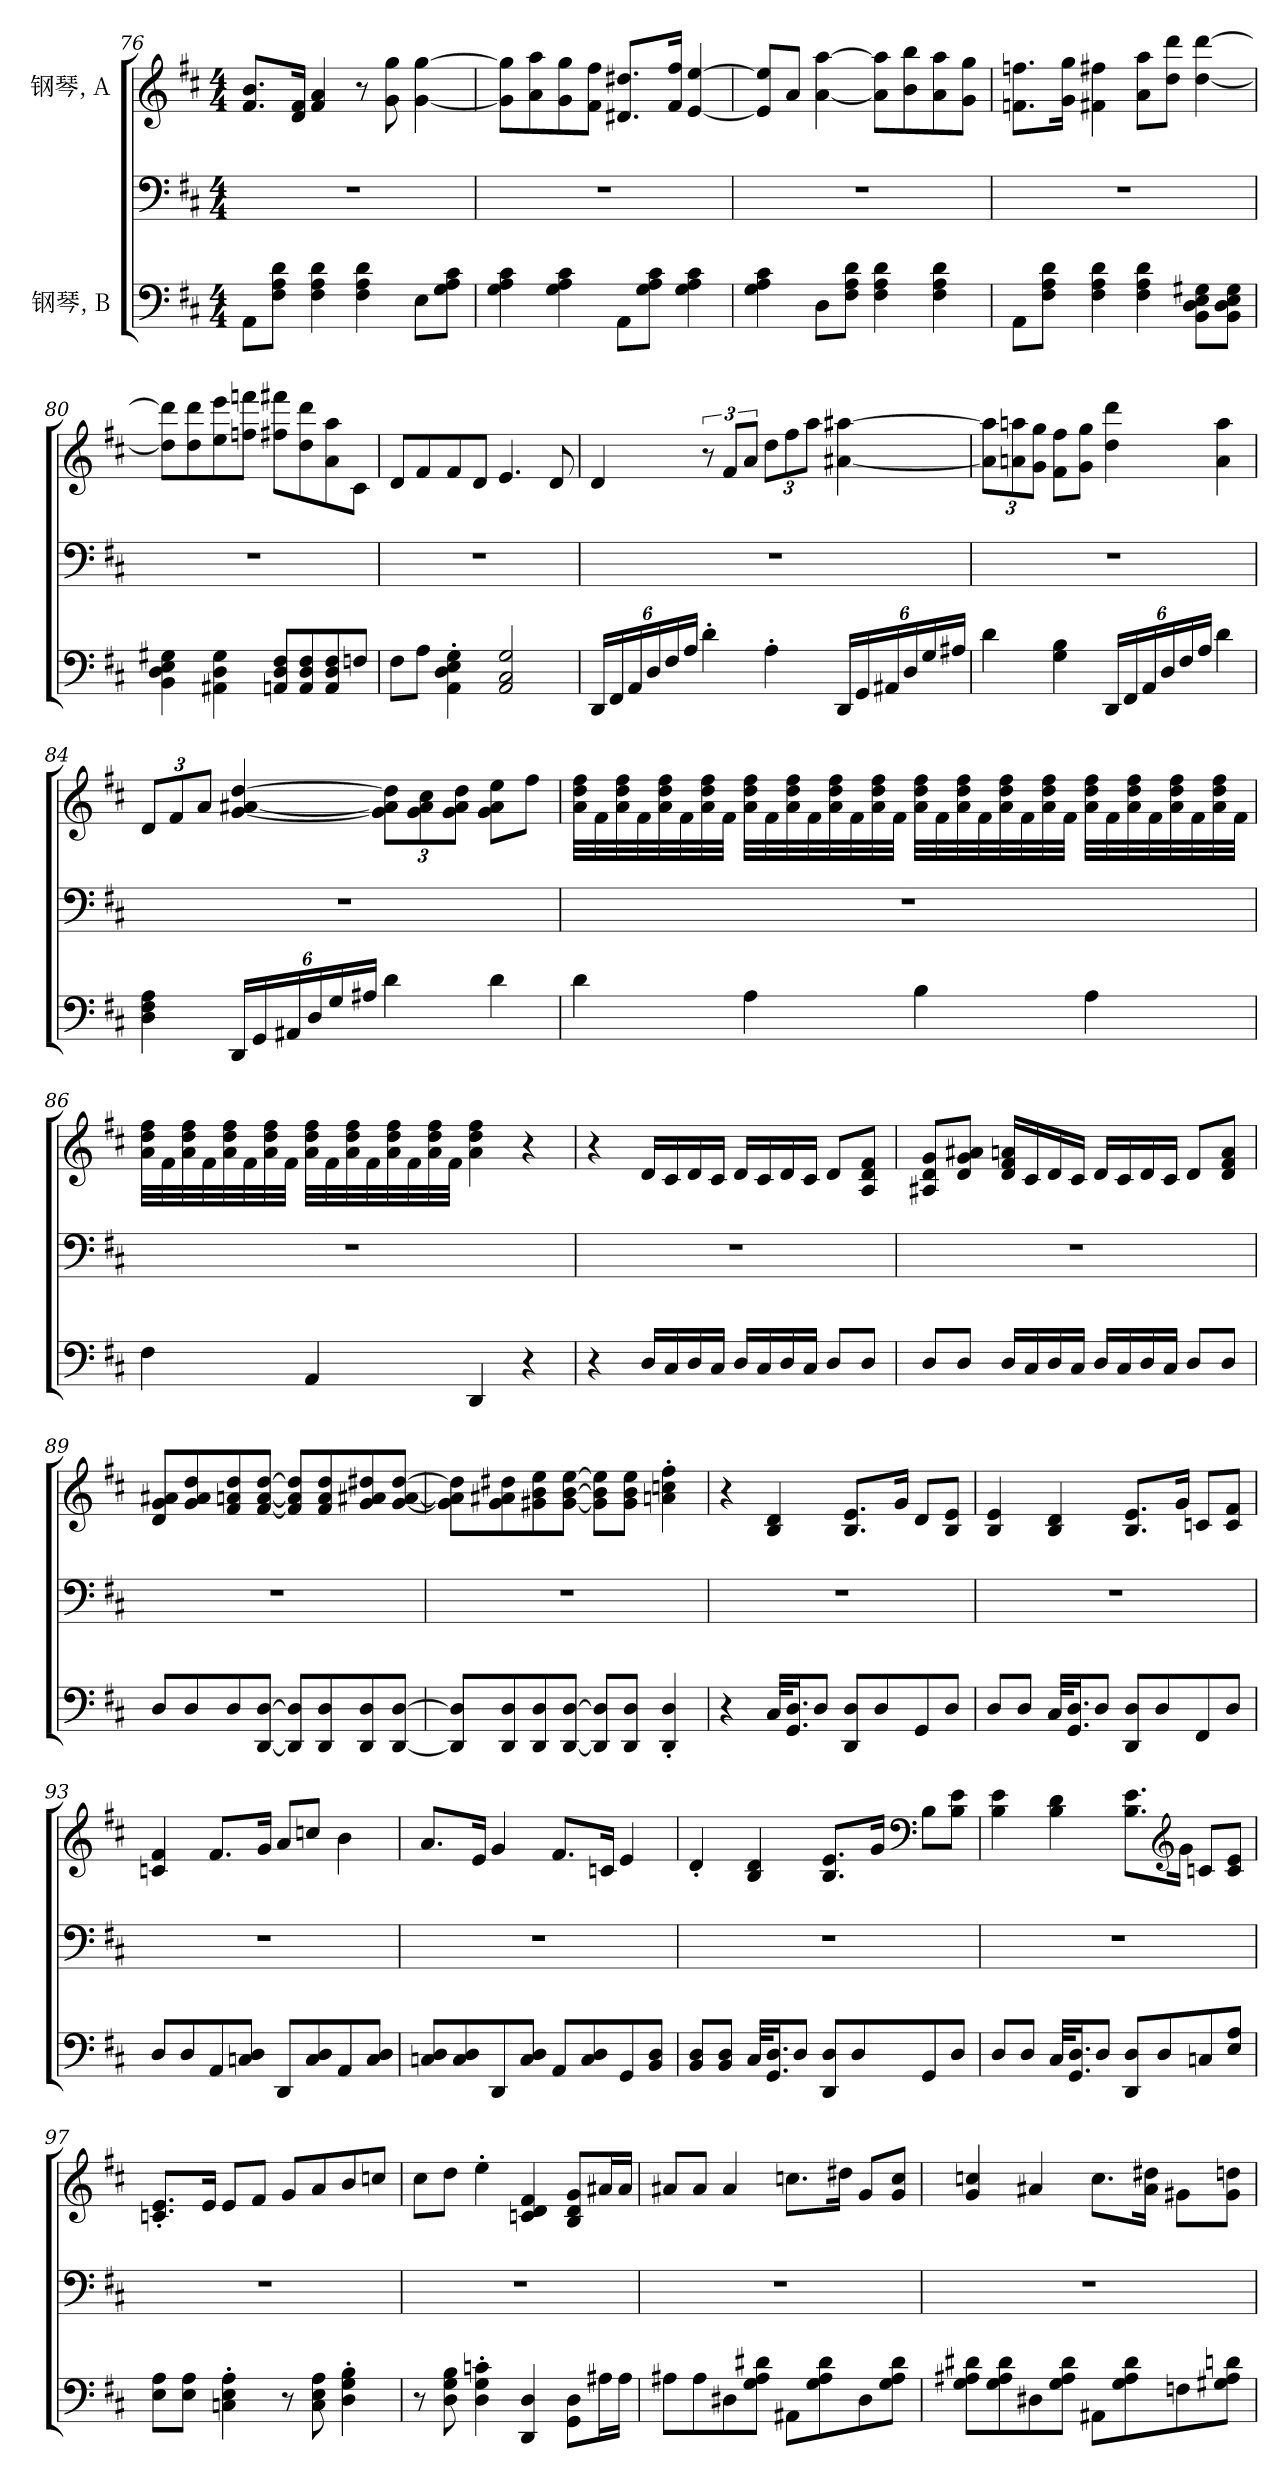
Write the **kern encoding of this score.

**kern	**kern	**kern
*part2	*part2	*part1
*staff3	*staff2	*staff1
*I"钢琴, B	*	*I"钢琴, A
*clefF4	*clefF4	*clefG2
*k[f#c#]	*k[f#c#]	*k[f#c#]
*M4/4	*M4/4	*M4/4
=76	=76	=76
8AA\L	1r	8.f#/ 8.b/L
8F#\ 8A\ 8d\J	.	.
.	.	16d/ 16f#/Jk
4F#\ 4A\ 4d\	.	4f#/ 4a/
4F#\ 4A\ 4d\	.	8r
.	.	8g\ 8gg\
8E\L	.	[4g\ [4gg\
8G\ 8A\ 8c#\J	.	.
!!LO:LB:g=z
=77	=77	=77
4G\ 4A\ 4c#\	1r	8g\] 8gg\]L
.	.	8a\ 8aa\
4G\ 4A\ 4c#\	.	8g\ 8gg\
.	.	8f#\ 8ff#\J
8AA\L	.	8.d#X/ 8.dd#X/L
8G\ 8A\ 8c#\J	.	.
.	.	16f#/ 16ff#/Jk
4G\ 4A\ 4c#\	.	[4e/ [4ee/
=78	=78	=78
4G\ 4A\ 4c#\	1r	8e/] 8ee/]L
.	.	8a/J
8D\L	.	[4a\ [4aa\
8F#\ 8A\ 8d\J	.	.
4F#\ 4A\ 4d\	.	8a\] 8aa\]L
.	.	8b\ 8bb\
4F#\ 4A\ 4d\	.	8a\ 8aa\
.	.	8g\ 8gg\J
=79	=79	=79
8AA\L	1r	8.fn\ 8.ffn\L
8F#\ 8A\ 8d\J	.	.
.	.	16g\ 16gg\Jk
4F#\ 4A\ 4d\	.	4f#X\ 4ff#X\
4F#\ 4A\ 4d\	.	8a\ 8aa\L
.	.	8dd\ 8ddd\J
8BB\ 8D\ 8E\ 8G#X\L	.	[4dd\ [4ddd\
8BB\ 8D\ 8E\ 8G#\J	.	.
!!LO:PB:g=z
=80	=80	=80
4BB\ 4D\ 4E\ 4G#X\	1r	8dd\] 8ddd\]L
.	.	8dd\ 8ddd\
4AA#X\ 4D\ 4G#\	.	8ee\ 8eee\
.	.	8ffn\ 8fffn\J
8AAn/ 8D/ 8F#/L	.	8ff#X\ 8fff#X\L
8AA/ 8D/ 8F#/	.	8dd\ 8ddd\
8AA/ 8D/ 8F#/	.	8a\ 8aa\
*	*	*MM80
8Fn/J	.	8c#\J
=81	=81	=81
8F#\L	1r	8d/L
8A\J	.	8f#/
4AA\' 4D\' 4E\' 4G\'	.	8f#/
.	.	8d/J
*	*	*MM60
2AA/ 2C#/ 2G/	.	4.e/
.	.	8d/
=82	=82	=82
*Xbrackettup	*	*
*	*	*MM90
24DD/LL	1r	4d/
24FF#/	.	.
24AA/	.	.
24D/	.	.
24F#/	.	.
24A/JJ	.	.
4d'\	.	12r
.	.	12f#/L
.	.	12a/J
*	*	*Xbrackettup
4A'\	.	12dd\L
.	.	12ff#\
.	.	12aa\J
24DD/LL	.	[4a#X\ [4aa#X\
24GG/	.	.
24AA#X/	.	.
24D/	.	.
24G/	.	.
24A#X/JJ	.	.
!!LO:LB:g=z
=83	=83	=83
4d\	1r	12a#\] 12aa#\]L
.	.	12an\ 12aan\
.	.	12g\ 12gg\J
4G\ 4B\	.	8f#\ 8ff#\L
.	.	8g\ 8gg\J
24DD/LL	.	4dd\ 4ddd\
24FF#/	.	.
24AA/	.	.
24D/	.	.
24F#/	.	.
24A/JJ	.	.
4d\	.	4a\ 4aa\
=84	=84	=84
4D\ 4F#\ 4A\	1r	12d/L
.	.	12f#/
.	.	12a/J
24DD/LL	.	[4g/ [4a#X/ [4dd/
24GG/	.	.
24AA#X/	.	.
24D/	.	.
24G/	.	.
24A#X/JJ	.	.
4d\	.	12g\] 12a#\] 12dd\]L
.	.	12g\ 12a#\ 12cc#\
.	.	12g\ 12a#\ 12dd\J
4d\	.	8g\ 8a#\ 8ee\L
.	.	8ff#\J
!!LO:LB:g=z
=85	=85	=85
4d\	1r	32a\ 32dd\ 32ff#\LLL
.	.	32f#\
.	.	32a\ 32dd\ 32ff#\
.	.	32f#\
.	.	32a\ 32dd\ 32ff#\
.	.	32f#\
.	.	32a\ 32dd\ 32ff#\
.	.	32f#\JJJ
4A\	.	32a\ 32dd\ 32ff#\LLL
.	.	32f#\
.	.	32a\ 32dd\ 32ff#\
.	.	32f#\
.	.	32a\ 32dd\ 32ff#\
.	.	32f#\
.	.	32a\ 32dd\ 32ff#\
.	.	32f#\JJJ
4B\	.	32a\ 32dd\ 32ff#\LLL
.	.	32f#\
.	.	32a\ 32dd\ 32ff#\
.	.	32f#\
.	.	32a\ 32dd\ 32ff#\
.	.	32f#\
.	.	32a\ 32dd\ 32ff#\
.	.	32f#\JJJ
4A\	.	32a\ 32dd\ 32ff#\LLL
.	.	32f#\
.	.	32a\ 32dd\ 32ff#\
.	.	32f#\
.	.	32a\ 32dd\ 32ff#\
.	.	32f#\
.	.	32a\ 32dd\ 32ff#\
.	.	32f#\JJJ
!!LO:LB:g=z
=86	=86	=86
4F#\	1r	32a\ 32dd\ 32ff#\LLL
.	.	32f#\
.	.	32a\ 32dd\ 32ff#\
.	.	32f#\
.	.	32a\ 32dd\ 32ff#\
.	.	32f#\
.	.	32a\ 32dd\ 32ff#\
.	.	32f#\JJJ
4AA/	.	32a\ 32dd\ 32ff#\LLL
.	.	32f#\
.	.	32a\ 32dd\ 32ff#\
.	.	32f#\
.	.	32a\ 32dd\ 32ff#\
.	.	32f#\
.	.	32a\ 32dd\ 32ff#\
.	.	32f#\JJJ
4DD/	.	4a\ 4dd\ 4ff#\
4r	.	4r
=87	=87	=87
4r	1r	4r
*	*	*MM140
16D/LL	.	16d/LL
16C#/	.	16c#/
16D/	.	16d/
16C#/JJ	.	16c#/JJ
16D/LL	.	16d/LL
16C#/	.	16c#/
16D/	.	16d/
16C#/JJ	.	16c#/JJ
8D/L	.	8d/L
8D/J	.	8A/ 8d/ 8f#/J
=88	=88	=88
8D/L	1r	8A#X/ 8d/ 8g/L
8D/J	.	8d/ 8g/ 8a#X/J
16D/LL	.	16d/ 16f#/ 16an/LL
16C#/	.	16c#/
16D/	.	16d/
16C#/JJ	.	16c#/JJ
16D/LL	.	16d/LL
16C#/	.	16c#/
16D/	.	16d/
16C#/JJ	.	16c#/JJ
8D/L	.	8d/L
8D/J	.	8d/ 8f#/ 8a/J
!!LO:PB:g=z
=89	=89	=89
8D/L	1r	8d/ 8g/ 8a#X/L
8D/	.	8g/ 8a#/ 8dd/
8D/	.	8f#/ 8an/ 8dd/
[8DD/ [8D/J	.	[8f#/ [8a/ [8dd/J
8DD/] 8D/]L	.	8f#/] 8a/] 8dd/]L
8DD/ 8D/	.	8f#/ 8a/ 8dd/
8DD/ 8D/	.	8g/ 8a#X/ 8dd#X/
[8DD/ [8D/J	.	[8g/ [8a#/ [8dd#/J
=90	=90	=90
8DD/] 8D/]L	1r	8g\] 8a#\] 8dd#\]L
8DD/ 8D/	.	8g\ 8a#X\ 8dd#X\
8DD/ 8D/	.	8g#X\ 8b\ 8ee\
[8DD/ [8D/J	.	[8g#\ [8b\ [8ee\J
8DD/] 8D/]L	.	8g#\] 8b\] 8ee\]L
8DD/ 8D/J	.	8g#\ 8b\ 8ee\J
4DD/' 4D/'	.	4an\' 4ccn\' 4ff#\'
=91	=91	=91
4r	1r	4r
32C#/KLL	.	4B/ 4d/
16.GG/ 16.D/J	.	.
8D/J	.	.
8DD/ 8D/L	.	8.B/ 8.e/L
8D/	.	.
.	.	16g/Jk
8GG/	.	8d/L
8D/J	.	8B/ 8e/J
!!LO:LB:g=z
=92	=92	=92
8D/L	1r	4B/ 4e/
8D/J	.	.
32C#/KLL	.	4B/ 4d/
16.GG/ 16.D/J	.	.
8D/J	.	.
8DD/ 8D/L	.	8.B/ 8.e/L
8D/	.	.
.	.	16g/Jk
8FF#/	.	8cn/L
8D/J	.	8c/ 8f#/J
=93	=93	=93
8D/L	1r	4cn/ 4f#/
8D/	.	.
8AA/	.	8.f#/L
8Cn/ 8D/J	.	.
.	.	16g/Jk
8DD/L	.	8a/L
8C/ 8D/	.	8ccn/J
8AA/	.	4b\
8C/ 8D/J	.	.
=94	=94	=94
8Cn/ 8D/L	1r	8.a/L
8C/ 8D/	.	.
.	.	16e/Jk
8DD/	.	4g/
8C/ 8D/J	.	.
8AA/L	.	8.f#/L
8C/ 8D/	.	.
.	.	16cn/Jk
8GG/	.	4e/
8BB/ 8D/J	.	.
!!LO:LB:g=z
=95	=95	=95
8BB/ 8D/L	1r	4d'/
8BB/ 8D/J	.	.
32C#/KLL	.	4B/ 4d/
16.GG/ 16.D/J	.	.
8D/J	.	.
8DD/ 8D/L	.	8.B/ 8.e/L
8D/	.	.
.	.	16g/Jk
*	*	*clefF4
8GG/	.	8B\L
8D/J	.	8B\ 8e\J
=96	=96	=96
8D/L	1r	4B\ 4e\
8D/J	.	.
32C#/KLL	.	4B\ 4d\
16.GG/ 16.D/J	.	.
8D/J	.	.
8DD/ 8D/L	.	8.B\ 8.e\L
8D/	.	.
*	*	*clefG2
.	.	16g\Jk
8Cn/	.	8cn/L
8E/ 8A/J	.	8c/ 8e/J
=97	=97	=97
8E\ 8A\L	1r	8.cn/' 8.e/'L
8E\ 8A\J	.	.
.	.	16e/Jk
4Cn\' 4E\' 4A\'	.	8e/L
.	.	8f#/J
8r	.	8g/L
8C\ 8E\ 8A\	.	8a/
4D\' 4G\' 4B\'	.	8b/
.	.	8ccn/J
!!LO:LB:g=z
=98	=98	=98
8r	1r	8cc#\L
8D\ 8G\ 8B\	.	8dd\J
4D\' 4G\' 4cn\'	.	4ee'\
4DD/ 4D/	.	4cn/ 4d/ 4f#/
8GG\ 8D\L	.	8B/ 8d/ 8g/L
16A#X\L	.	16a#X/L
16A#\JJ	.	16a#/JJ
=99	=99	=99
8A#X\L	1r	8a#X/L
8A#\	.	8a#/J
8D#X\	.	4a#/
8G\ 8A#\ 8d#X\J	.	.
8AA#X\L	.	8.ccn\L
8G\ 8A#\ 8d#\	.	.
.	.	16dd#X\Jk
8D#\	.	8g/L
8G\ 8A#\ 8d#\J	.	8g/ 8cc/J
=100	=100	=100
8G\ 8A#X\ 8d#X\L	1r	4g/ 4ccn/
8G\ 8A#\ 8d#\	.	.
8D#X\	.	4a#X/
8G\ 8A#\ 8d#\J	.	.
8AA#X\L	.	8.cc\L
8G\ 8A#\ 8d#\	.	.
.	.	16a#\ 16dd#X\Jk
8Fn\	.	8g#X\L
8G#X\ 8A#\ 8dn\J	.	8g#\ 8ddn\J
=	=	=
*-	*-	*-
